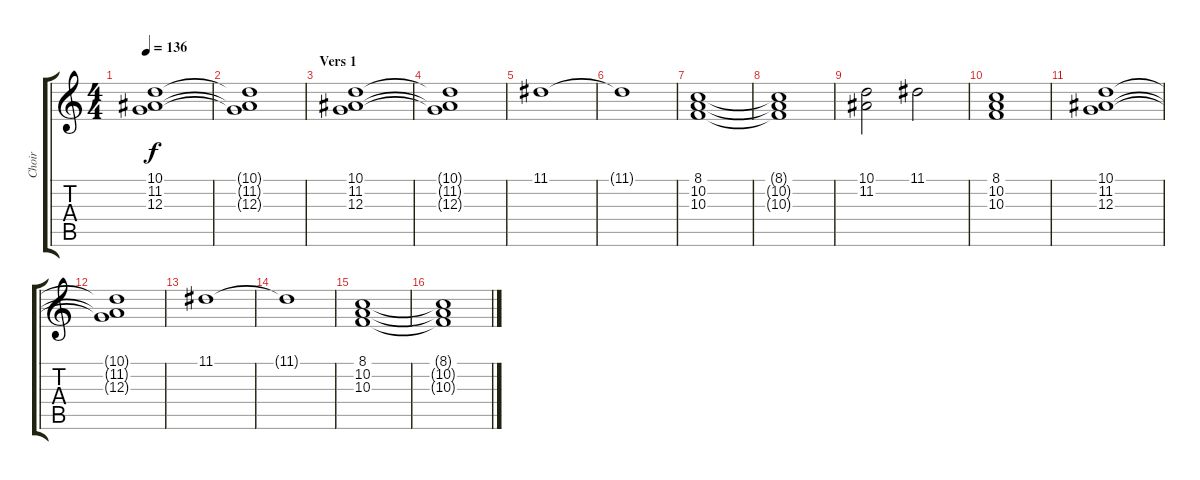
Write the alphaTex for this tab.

\track ("Choir" "Choir") {instrument choiraahs}
\staff {score tabs}
\tuning (E4 B3 G3 D3 A2 E2) {hide}
\ts (4 4)
\tempo 136
\clef g2
\ks c
(10.1 11.2 12.3).1{dy f} |
(10.1{t} 11.2{t} 12.3{t}).1 |
\section ("" "Vers 1")
(10.1 11.2 12.3).1 |
(10.1{t} 11.2{t} 12.3{t}).1 |
11.1.1 |
11.1{t}.1 |
(8.1 10.2 10.3).1 |
(8.1{t} 10.2{t} 10.3{t}).1 |
(10.1 11.2).2 11.1.2 |
(8.1 10.2 10.3).1 |
(10.1 11.2 12.3).1 |
(10.1{t} 11.2{t} 12.3{t}).1 |
11.1.1 |
11.1{t}.1 |
(8.1 10.2 10.3).1 |
(8.1{t} 10.2{t} 10.3{t}).1
